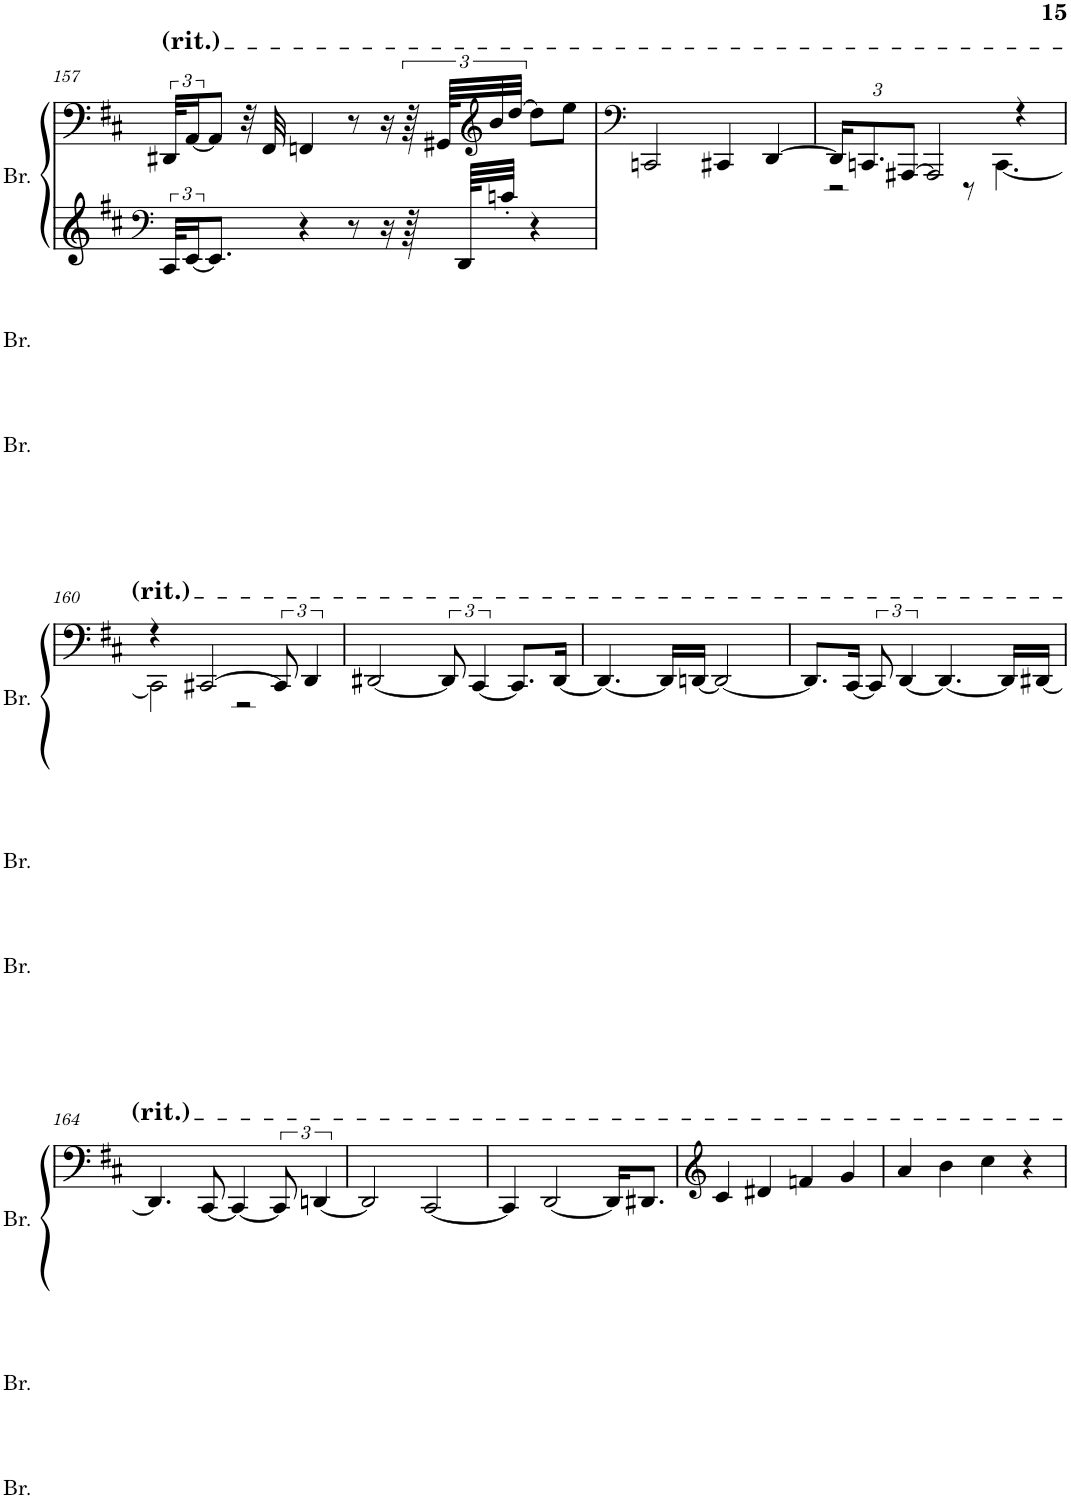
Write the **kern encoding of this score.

**kern	**kern	**kern	**kern
*part3	*part2	*part1	*part1
*staff4	*staff3	*staff2	*staff1
*I"Brass	*I"Brass	*I"Brass	*
*I'Br.	*I'Br.	*I'Br.	*
!!LO:PB:g=z
*clefG2	*clefG2	*clefF4	*clefF4
*k[f#c#]	*k[f#c#]	*k[f#c#]	*k[f#c#]
*M4/4	*M4/4	*M4/4	*M4/4
=157	=157	=157	=157
1r	1r	48CC#/KLL	48DD#X/KLL
.	.	[24EE/J	[24AA/J
.	.	8.EE/J]	8AA/J]
.	.	.	32r
.	.	.	32FF#/
.	.	4r	4FFn/
.	.	8r	8r
.	.	16r	16r
.	.	64r	96r
.	.	.	96GG#X/KLLL
.	.	64DD/KLLL	.
*	*	*	*clefG2
.	.	.	48b/
.	.	32cn'/JJJ	.
.	.	.	[48dd/JJJ
.	.	4r	8dd\L]
.	.	.	8ee\J
=158	=158	=158	=158
*	*	*	*clefF4
1r	1r	1r	2CCn/
.	.	.	4CC#X/
.	.	.	[4DD/
=159	=159	=159	=159
*	*	*	*Xbrackettup
*	*	*	*^
1r	1r	1r	24DD/KL]	2r
.	.	.	12.CCn/	.
.	.	.	[12AAA#X/J	.
.	.	.	2AAA#/]	.
.	.	.	.	8r
.	.	.	.	[4.CC\
.	.	.	4r	.
!!LO:LB:g=z	!!
=160	=160	=160	=160	=160
1r	1r	1r	4r	2CC\]
.	.	.	[2CC#X/	.
.	.	.	.	2r
*	*	*	*brackettup	*
.	.	.	12CC#/]	.
.	.	.	6DD/	.
*	*	*	*v	*v
=161	=161	=161	=161
1r	1r	1r	[2DD#X/
.	.	.	12DD#/]
.	.	.	[6CC#/
.	.	.	8.CC#/L]
.	.	.	[16DD#/Jk
=162	=162	=162	=162
1r	1r	1r	4.DD#/_
.	.	.	16DD#/LL]
.	.	.	[16DDn/JJ
.	.	.	2DD/_
=163	=163	=163	=163
1r	1r	1r	8.DD/L]
.	.	.	[16CC#/Jk
.	.	.	12CC#/]
.	.	.	[6DD/
.	.	.	4.DD/_
.	.	.	16DD/LL]
.	.	.	[16DD#X/JJ
!!LO:LB:g=z
=164	=164	=164	=164
1r	1r	1r	4.DD#/]
.	.	.	[8CC#/
.	.	.	4CC#/_
.	.	.	12CC#/]
.	.	.	[6DDn/
=165	=165	=165	=165
1r	1r	1r	2DD/]
.	.	.	[2CC#/
=166	=166	=166	=166
1r	1r	1r	4CC#/]
.	.	.	[2DD/
.	.	.	16DD/KL]
.	.	.	8.DD#X/J
=167	=167	=167	=167
*	*	*	*clefG2
1r	1r	1r	4c#/
.	.	.	4d#X/
.	.	.	4fn/
.	.	.	4g/
=168	=168	=168	=168
1r	1r	1r	4a/
.	.	.	4b\
.	.	.	4cc#\
.	.	.	4r
=	=	=	=
*-	*-	*-	*-
